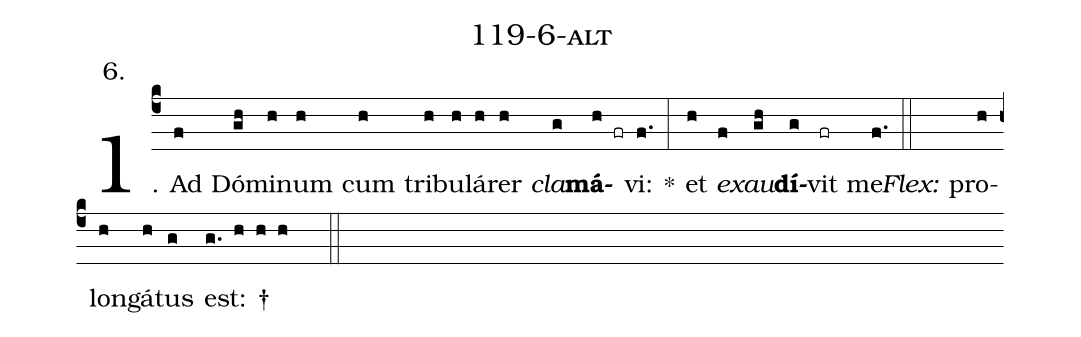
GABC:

name: 119-6-alt;
annotation: 6.;
%%
(c4)1. Ad(f) Dó(gh)mi(h)num(h) cum(h) tri(h)bu(h)lá(h)rer(h) <i>cla</i>(g)<b>má</b>(h fr)vi:(f.) *(:) et(h) <i>ex</i>(f)<i>au</i>(gh)<b>dí</b>(g)vit(fr) me.(f.) (::)
<i>Flex:</i>()  pro(h)lon(h)gá(h)tus(g) est: †(g. h h h  ::)
